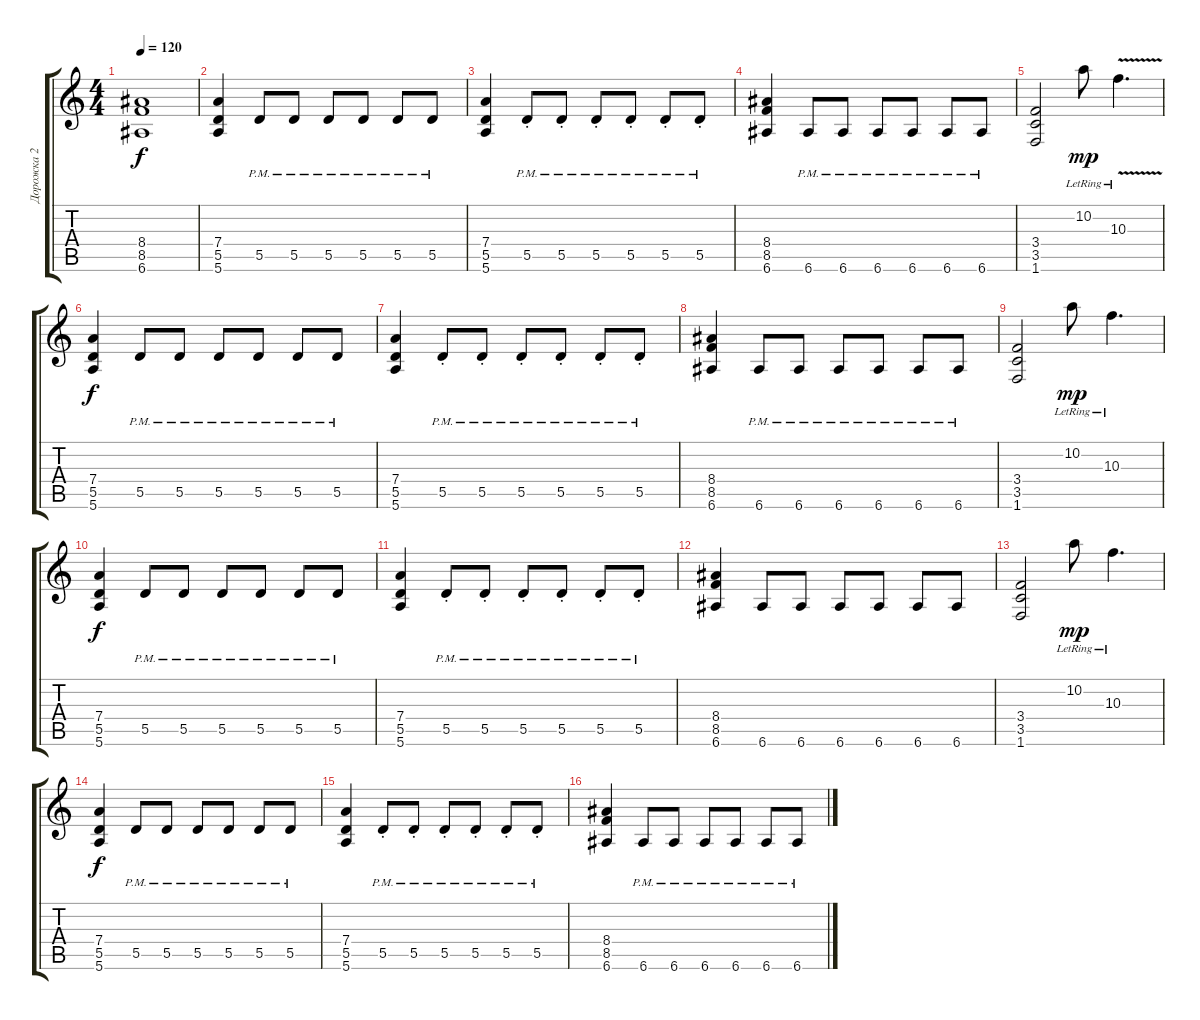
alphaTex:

\track ("Дорожка 2" "Дорожка 2") {instrument acousticguitarsteel}
\staff {score tabs}
\tuning (E4 B3 G3 D3 A2 E2) {hide}
\ts (4 4)
\tempo 120
\clef g2
\ks c
(8.4 8.5 6.6).1{dy f} |
(7.4 5.5 5.6).4 5.5{pm}.8 5.5{pm}.8 5.5{pm}.8 5.5{pm}.8 5.5{pm}.8 5.5{pm}.8 |
(7.4 5.5 5.6).4 5.5{pm st}.8 5.5{pm st}.8 5.5{pm st}.8 5.5{pm st}.8 5.5{pm st}.8 5.5{pm st}.8 |
(8.4 8.5 6.6).4 6.6{pm}.8 6.6{pm}.8 6.6{pm}.8 6.6{pm}.8 6.6{pm}.8 6.6{pm}.8 |
(3.4 3.5 1.6).2 10.2{lr}.8{dy mp} 10.3{v lr}.4{d} |
(7.4 5.5 5.6).4{dy f} 5.5{pm}.8 5.5{pm}.8 5.5{pm}.8 5.5{pm}.8 5.5{pm}.8 5.5{pm}.8 |
(7.4 5.5 5.6).4 5.5{pm st}.8 5.5{pm st}.8 5.5{pm st}.8 5.5{pm st}.8 5.5{pm st}.8 5.5{pm st}.8 |
(8.4 8.5 6.6).4 6.6{pm}.8 6.6{pm}.8 6.6{pm}.8 6.6{pm}.8 6.6{pm}.8 6.6{pm}.8 |
(3.4 3.5 1.6).2 10.2{lr}.8{dy mp} 10.3{lr}.4{d} |
(7.4 5.5 5.6).4{dy f} 5.5{pm}.8 5.5{pm}.8 5.5{pm}.8 5.5{pm}.8 5.5{pm}.8 5.5{pm}.8 |
(7.4 5.5 5.6).4 5.5{pm st}.8 5.5{pm st}.8 5.5{pm st}.8 5.5{pm st}.8 5.5{pm st}.8 5.5{pm st}.8 |
(8.4 8.5 6.6).4 6.6.8 6.6.8 6.6.8 6.6.8 6.6.8 6.6.8 |
(3.4 3.5 1.6).2 10.2{lr}.8{dy mp} 10.3{lr}.4{d} |
(7.4 5.5 5.6).4{dy f} 5.5{pm}.8 5.5{pm}.8 5.5{pm}.8 5.5{pm}.8 5.5{pm}.8 5.5{pm}.8 |
(7.4 5.5 5.6).4 5.5{pm st}.8 5.5{pm st}.8 5.5{pm st}.8 5.5{pm st}.8 5.5{pm st}.8 5.5{pm st}.8 |
(8.4 8.5 6.6).4 6.6{pm}.8 6.6{pm}.8 6.6{pm}.8 6.6{pm}.8 6.6{pm}.8 6.6{pm}.8
